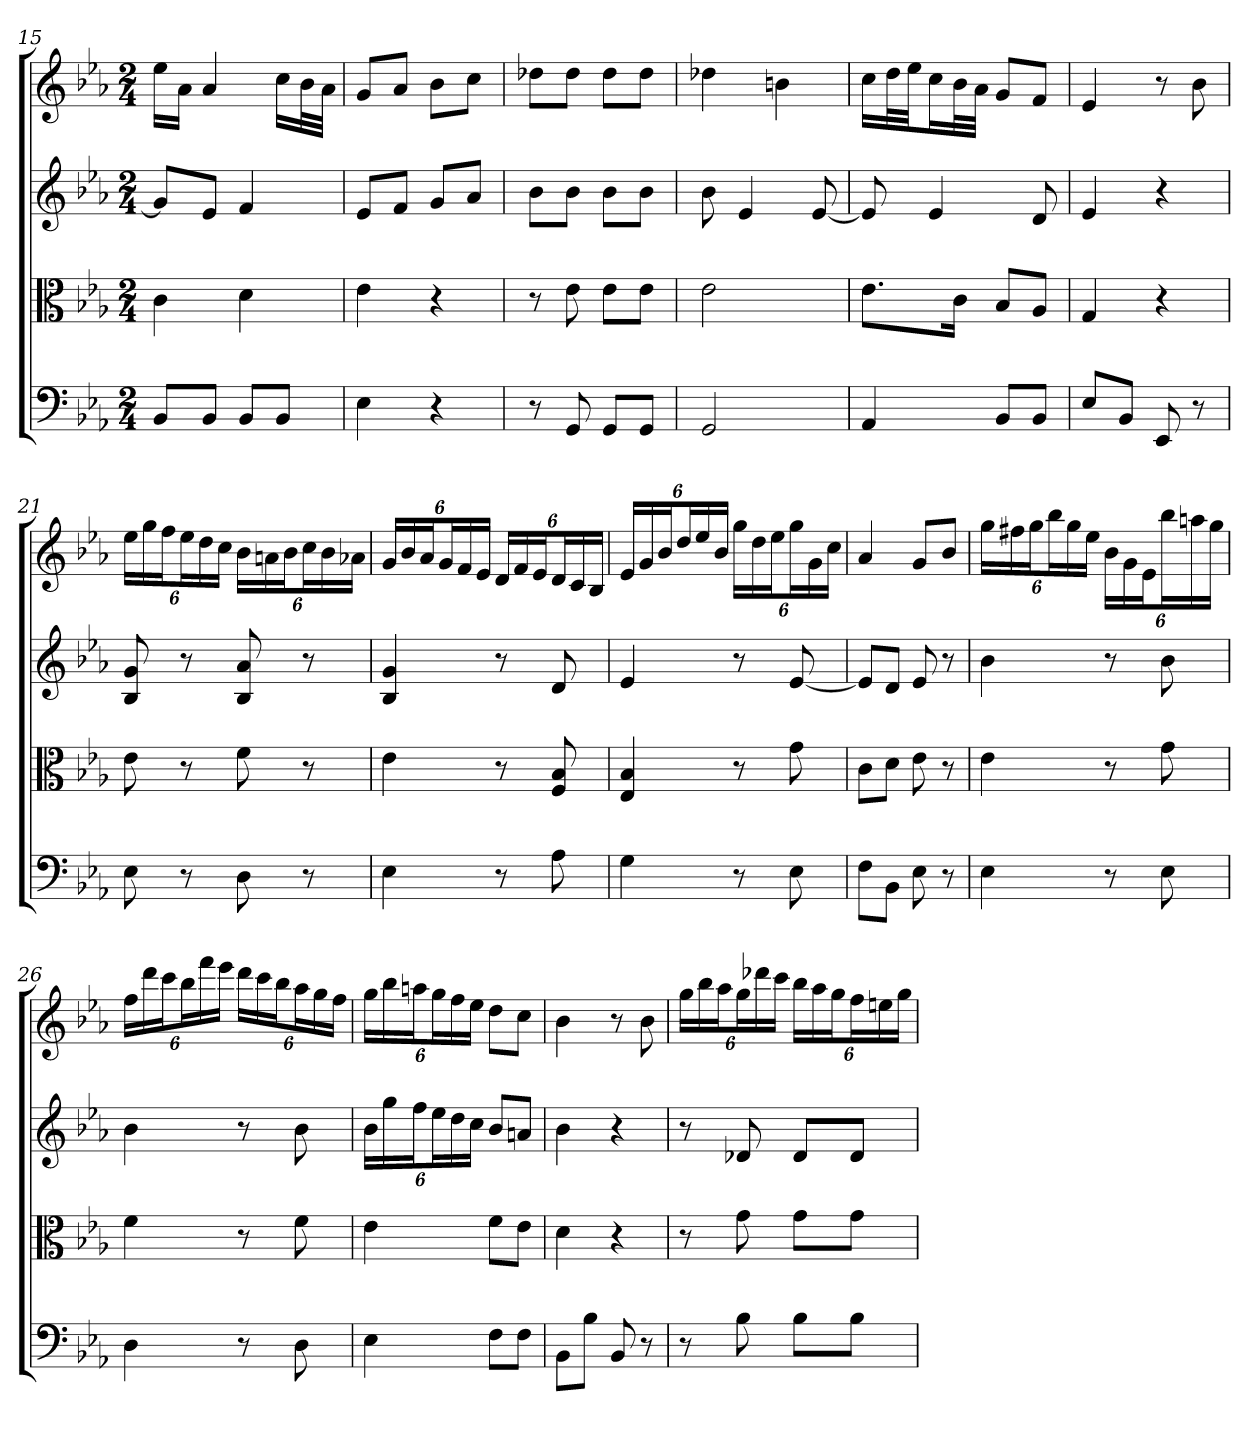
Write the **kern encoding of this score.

**kern	**kern	**kern	**kern
*part4	*part3	*part2	*part1
*staff4	*staff3	*staff2	*staff1
*clefF4	*clefC3	*	*
*k[b-e-a-]	*k[b-e-a-]	*k[b-e-a-]	*k[b-e-a-]
*E-:	*E-:	*E-:	*E-:
*M2/4	*M2/4	*M2/4	*M2/4
=15	=15	=15	=15
8BB-/L	4c	8gL]	16ee-LL
.	.	.	16a-JJ
8BB-/J	.	8e-J	4a-
8BB-/L	4d	4f	.
8BB-/J	.	.	16ccLL
.	.	.	32b-L
.	.	.	32a-JJJ
=16	=16	=16	=16
4E-	4e-	8e-L	8gL
.	.	8fJ	8a-J
4r	4r	8gL	8b-L
.	.	8a-J	8ccJ
=17	=17	=17	=17
8r	8r	8b-L	8dd-XL
8GG	8e-	8b-J	8dd-J
8GG/L	8e-\L	8b-L	8dd-L
8GG/J	8e-\J	8b-J	8dd-J
=18	=18	=18	=18
2GG	2e-	8b-	4dd-X
.	.	4e-	.
.	.	.	4bn
.	.	[8e-	.
=19	=19	=19	=19
4AA-	8.e-\L	8e-]	16ccLL
.	.	.	32ddL
.	.	.	32ee-JJ
.	.	4e-	16ccL
.	16c\Jk	.	32b-L
.	.	.	32a-JJJ
8BB-/L	8B-/L	.	8gL
8BB-/J	8A-/J	8d	8fJ
=20	=20	=20	=20
8E-/L	4G	4e-	4e-
8BB-/J	.	.	.
8EE-	4r	4r	8r
8r	.	.	8b-
=21	=21	=21	=21
8E-	8e-	8B- 8g	24ee-LL
.	.	.	24gg
.	.	.	24ffJ
8r	8r	8r	24ee-L
.	.	.	24dd
.	.	.	24ccJJ
8D	8f	8B- 8a-	24b-LL
.	.	.	24an
.	.	.	24b-J
8r	8r	8r	24ccL
.	.	.	24b-
.	.	.	24a-XJJ
=22	=22	=22	=22
4E-	4e-	4B- 4g	24gLL
.	.	.	24b-
.	.	.	24a-J
.	.	.	24gL
.	.	.	24f
.	.	.	24e-JJ
8r	8r	8r	24dLL
.	.	.	24f
.	.	.	24e-J
8A-	8F 8B-	8d	24dL
.	.	.	24c
.	.	.	24B-JJ
=23	=23	=23	=23
4G	4E- 4B-	4e-	24e-LL
.	.	.	24g
.	.	.	24b-J
.	.	.	24ddL
.	.	.	24ee-
.	.	.	24b-JJ
8r	8r	8r	24ggLL
.	.	.	24dd
.	.	.	24ee-J
8E-	8g	[8e-	24ggL
.	.	.	24g
.	.	.	24ccJJ
=24	=24	=24	=24
8F\L	8c\L	8e-L]	4a-
8BB-\J	8d\J	8dJ	.
8E-	8e-	8e-	8gL
8r	8r	8r	8b-J
=25	=25	=25	=25
4E-	4e-	4b-	24ggLL
.	.	.	24ff#X
.	.	.	24ggJ
.	.	.	24bb-L
.	.	.	24gg
.	.	.	24ee-JJ
8r	8r	8r	24b-LL
.	.	.	24g
.	.	.	24e-J
8E-	8g	8b-	24bb-L
.	.	.	24aan
.	.	.	24ggJJ
=26	=26	=26	=26
4D	4f	4b-	24ffLL
.	.	.	24ddd
.	.	.	24cccJ
.	.	.	24bb-L
.	.	.	24fff
.	.	.	24eee-JJ
8r	8r	8r	24dddLL
.	.	.	24ccc
.	.	.	24bb-J
8D	8f	8b-	24aa-L
.	.	.	24gg
.	.	.	24ffJJ
=27	=27	=27	=27
4E-	4e-	24b-LL	24ggLL
.	.	24gg	24bb-
.	.	24ffJ	24aanJ
.	.	24ee-L	24ggL
.	.	24dd	24ff
.	.	24ccJJ	24ee-JJ
8F\L	8f\L	8b-L	8ddL
8F\J	8e-\J	8anJ	8ccJ
=28	=28	=28	=28
8BB-\L	4d	4b-	4b-
8B-\J	.	.	.
8BB-	4r	4r	8r
8r	.	.	8b-
=29	=29	=29	=29
8r	8r	8r	24ggLL
.	.	.	24bb-
.	.	.	24aa-J
8B-	8g	8d-X	24ggL
.	.	.	24ddd-X
.	.	.	24cccJJ
8B-\L	8g\L	8d-L	24bb-LL
.	.	.	24aa-
.	.	.	24ggJ
8B-\J	8g\J	8d-J	24ffL
.	.	.	24een
.	.	.	24ggJJ
=	=	=	=
*-	*-	*-	*-
